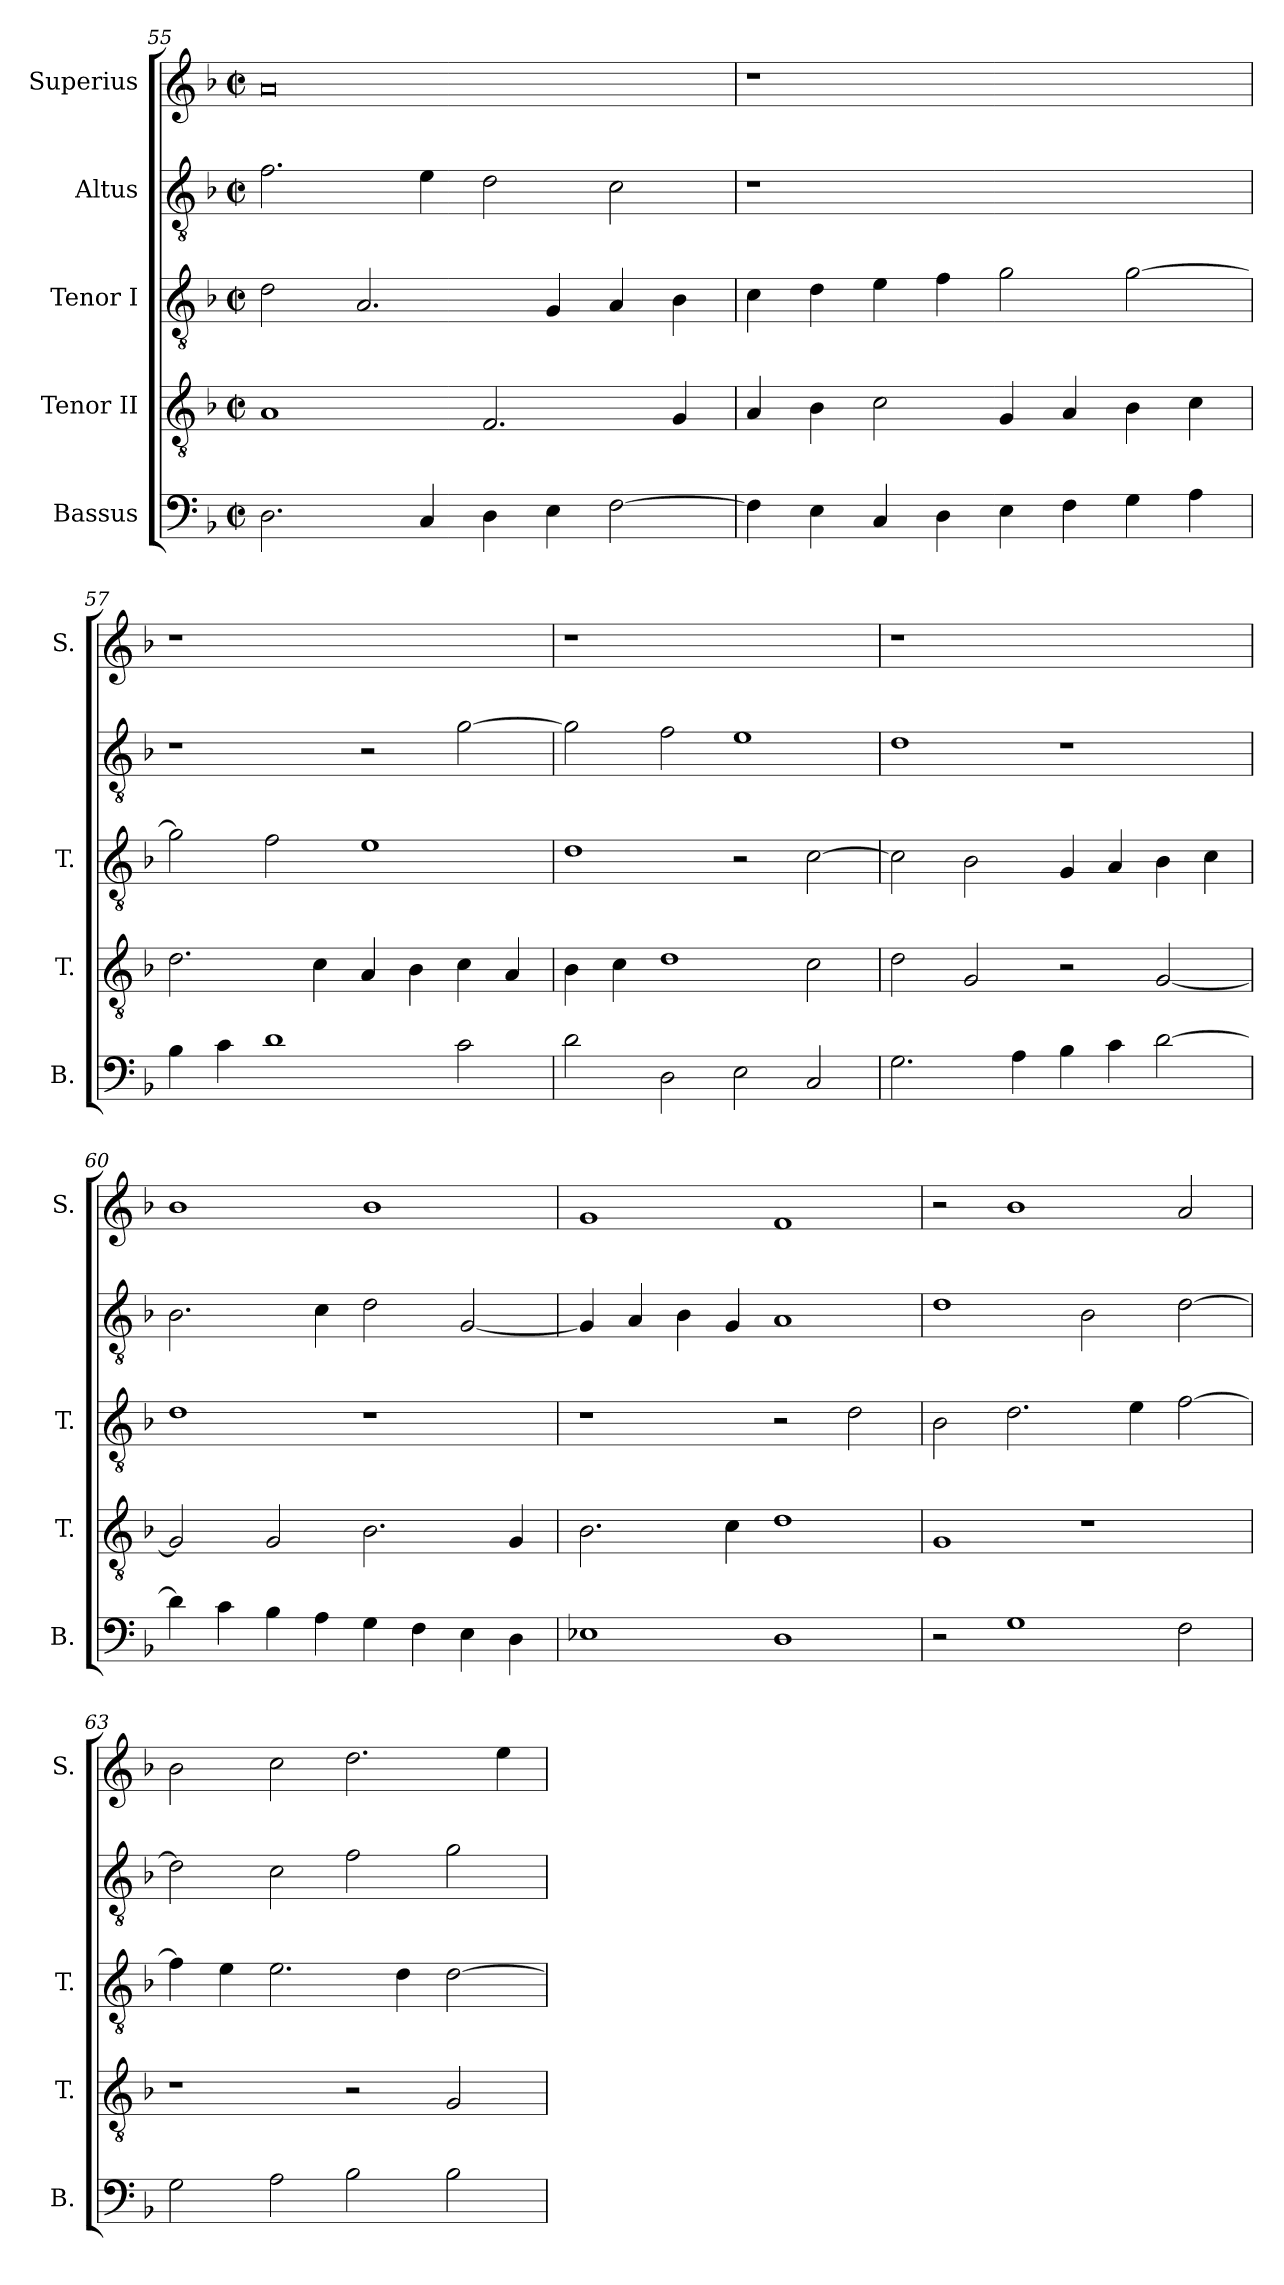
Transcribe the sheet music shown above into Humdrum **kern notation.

**kern	**kern	**kern	**kern	**kern
*part5	*part4	*part3	*part2	*part1
*staff5	*staff4	*staff3	*staff2	*staff1
*I"Bassus	*I"Tenor II	*I"Tenor I	*I"Altus	*I"Superius
*I'B.	*I'T.	*I'T.	*	*I'S.
!!LO:LB:g=z
*clefF4	*clefGv2	*clefGv2	*clefGv2	*clefG2
*	*ITrd7c12	*ITrd7c12	*ITrd7c12	*
*k[b-]	*k[b-]	*k[b-]	*k[b-]	*k[b-]
*F:	*F:	*F:	*F:	*F:
*M2/2	*M2/2	*M2/2	*M2/2	*M2/2
*met(c|)	*met(c|)	*met(c|)	*met(c|)	*met(c|)
=55	=55	=55	=55	=55
2.Di\	1AAi	2Di\	2.Fi\	0ai
.	.	2.AAi/	.	.
4Ci/	.	.	4Ei\	.
4Di\	2.FFi/	.	2Di\	.
4Ei\	.	4GGi/	.	.
[>2Fi\	.	4AAi/	2Ci\	.
.	4GGi/	4BB-i\	.	.
=56	=56	=56	=56	=56
!	!	!	!LO:N:vis=1	!LO:N:vis=1
4Fi\]	4AAi/	4Ci\	1r	1r
4Ei\	4BB-i\	4Di\	.	.
4Ci/	2Ci\	4Ei\	.	.
4Di\	.	4Fi\	.	.
4Ei\	4GGi/	2Gi\	1ryy	1ryy
4Fi\	4AAi/	.	.	.
4Gi\	4BB-i\	[>2Gi\	.	.
4Ai\	4Ci\	.	.	.
=57	=57	=57	=57	=57
!	!	!	!	!LO:N:vis=1
4B-i\	2.Di\	2Gi\]	1r	1r
4ci\	.	.	.	.
1di	.	2Fi\	.	.
.	4Ci\	.	.	.
.	4AAi/	1Ei	2r	1ryy
.	4BB-i\	.	.	.
2ci\	4Ci\	.	[>2Gi\	.
.	4AAi/	.	.	.
=58	=58	=58	=58	=58
!	!	!	!	!LO:N:vis=1
2di\	4BB-i\	1Di	2Gi\]	1r
.	4Ci\	.	.	.
2Di\	1Di	.	2Fi\	.
2Ei\	.	2r	1Ei	1ryy
2Ci/	2Ci\	[>2Ci\	.	.
!!LO:PB:g=z
=59	=59	=59	=59	=59
!	!	!	!	!LO:N:vis=1
2.Gi\	2Di\	2Ci\]	1Di	1r
.	2GGi/	2BB-i\	.	.
4Ai\	.	.	.	.
4B-i\	2r	4GGi/	1r	1ryy
4ci\	.	4AAi/	.	.
[>2di\	[<2GGi/	4BB-i\	.	.
.	.	4Ci\	.	.
=60	=60	=60	=60	=60
4di\]	2GGi/]	1Di	2.BB-i\	1b-i
4ci\	.	.	.	.
4B-i\	2GGi/	.	.	.
4Ai\	.	.	4Ci\	.
4Gi\	2.BB-i\	1r	2Di\	1b-i
4Fi\	.	.	.	.
4Ei\	.	.	[<2GGi/	.
4Di\	4GGi/	.	.	.
=61	=61	=61	=61	=61
1E-Xi	2.BB-i\	1r	4GGi/]	1gi
.	.	.	4AAi/	.
.	.	.	4BB-i\	.
.	4Ci\	.	4GGi/	.
1Di	1Di	2r	1AAi	1fi
.	.	2Di\	.	.
=62	=62	=62	=62	=62
2r	1GGi	2BB-i\	1Di	2r
1Gi	.	2.Di\	.	1b-i
.	1r	.	2BB-i\	.
.	.	4Ei\	.	.
2Fi\	.	[>2Fi\	[>2Di\	2ai/
!!LO:LB:g=z
=63	=63	=63	=63	=63
2Gi\	1r	4Fi\]	2Di\]	2b-i\
.	.	4Ei\	.	.
2Ai\	.	2.Ei\	2Ci\	2cci\
2B-i\	2r	.	2Fi\	2.ddi\
.	.	4Di\	.	.
2B-i\	2GGi/	[>2Di\	2Gi\	.
.	.	.	.	4eei\
=	=	=	=	=
*-	*-	*-	*-	*-
